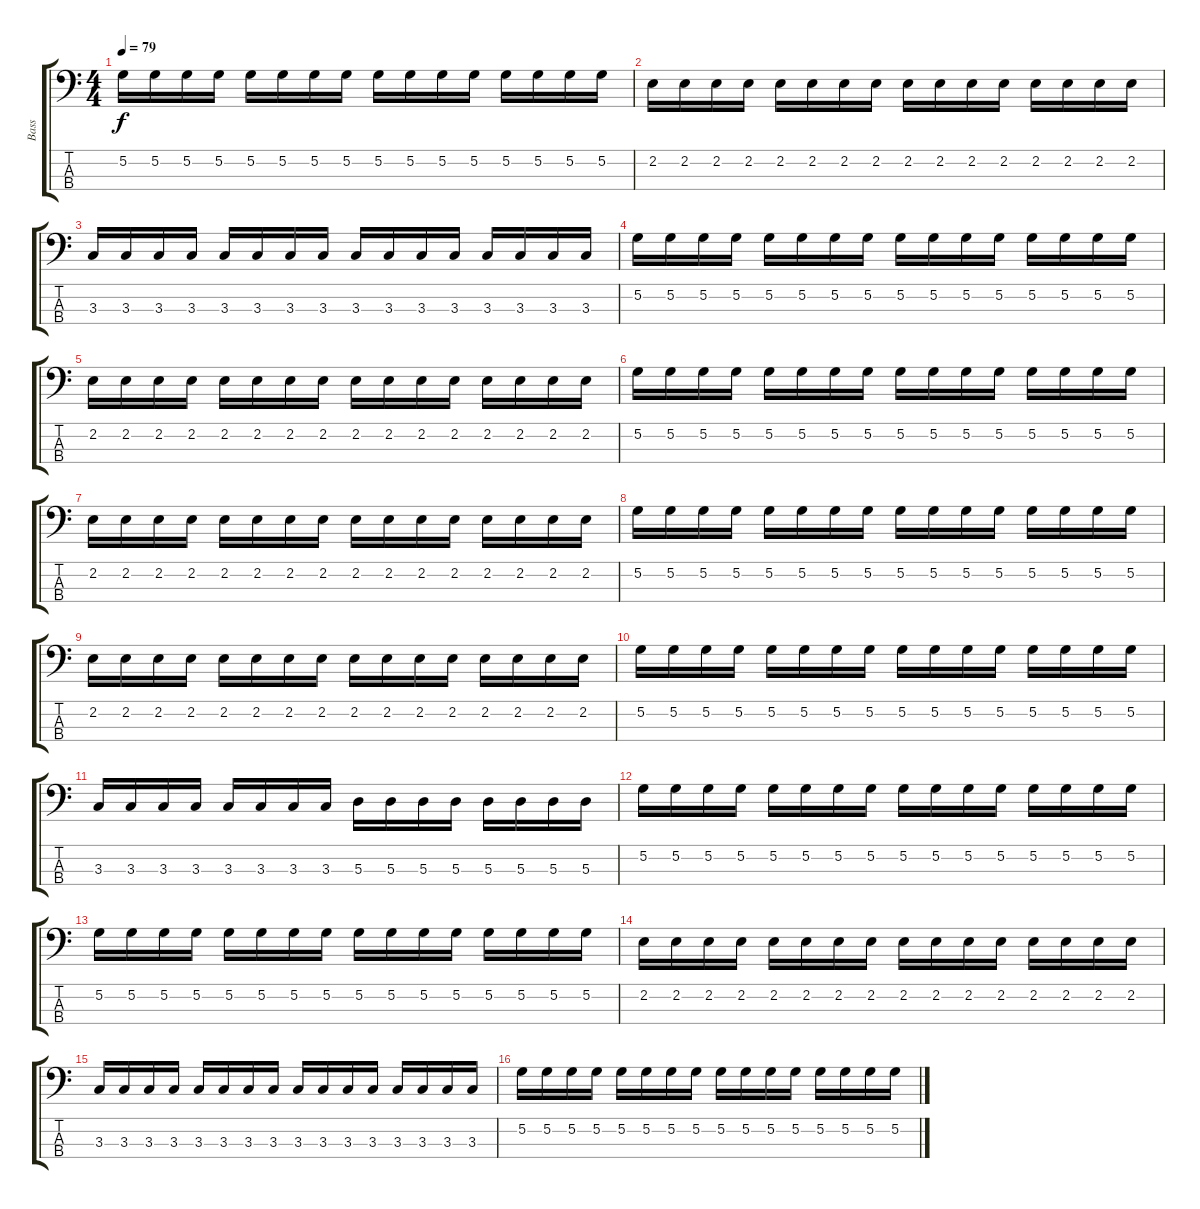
\track ("Bass" "Bass") {instrument electricbasspick}
\staff {score tabs}
\tuning (G2 D2 A1 E1) {hide}
\ts (4 4)
\tempo 79
\clef f4
\ks c
5.2.16{dy f} 5.2.16 5.2.16 5.2.16 5.2.16 5.2.16 5.2.16 5.2.16 5.2.16 5.2.16 5.2.16 5.2.16 5.2.16 5.2.16 5.2.16 5.2.16 |
2.2.16 2.2.16 2.2.16 2.2.16 2.2.16 2.2.16 2.2.16 2.2.16 2.2.16 2.2.16 2.2.16 2.2.16 2.2.16 2.2.16 2.2.16 2.2.16 |
3.3.16 3.3.16 3.3.16 3.3.16 3.3.16 3.3.16 3.3.16 3.3.16 3.3.16 3.3.16 3.3.16 3.3.16 3.3.16 3.3.16 3.3.16 3.3.16 |
5.2.16 5.2.16 5.2.16 5.2.16 5.2.16 5.2.16 5.2.16 5.2.16 5.2.16 5.2.16 5.2.16 5.2.16 5.2.16 5.2.16 5.2.16 5.2.16 |
2.2.16 2.2.16 2.2.16 2.2.16 2.2.16 2.2.16 2.2.16 2.2.16 2.2.16 2.2.16 2.2.16 2.2.16 2.2.16 2.2.16 2.2.16 2.2.16 |
5.2.16 5.2.16 5.2.16 5.2.16 5.2.16 5.2.16 5.2.16 5.2.16 5.2.16 5.2.16 5.2.16 5.2.16 5.2.16 5.2.16 5.2.16 5.2.16 |
2.2.16 2.2.16 2.2.16 2.2.16 2.2.16 2.2.16 2.2.16 2.2.16 2.2.16 2.2.16 2.2.16 2.2.16 2.2.16 2.2.16 2.2.16 2.2.16 |
5.2.16 5.2.16 5.2.16 5.2.16 5.2.16 5.2.16 5.2.16 5.2.16 5.2.16 5.2.16 5.2.16 5.2.16 5.2.16 5.2.16 5.2.16 5.2.16 |
2.2.16 2.2.16 2.2.16 2.2.16 2.2.16 2.2.16 2.2.16 2.2.16 2.2.16 2.2.16 2.2.16 2.2.16 2.2.16 2.2.16 2.2.16 2.2.16 |
5.2.16 5.2.16 5.2.16 5.2.16 5.2.16 5.2.16 5.2.16 5.2.16 5.2.16 5.2.16 5.2.16 5.2.16 5.2.16 5.2.16 5.2.16 5.2.16 |
3.3.16 3.3.16 3.3.16 3.3.16 3.3.16 3.3.16 3.3.16 3.3.16 5.3.16 5.3.16 5.3.16 5.3.16 5.3.16 5.3.16 5.3.16 5.3.16 |
5.2.16 5.2.16 5.2.16 5.2.16 5.2.16 5.2.16 5.2.16 5.2.16 5.2.16 5.2.16 5.2.16 5.2.16 5.2.16 5.2.16 5.2.16 5.2.16 |
5.2.16 5.2.16 5.2.16 5.2.16 5.2.16 5.2.16 5.2.16 5.2.16 5.2.16 5.2.16 5.2.16 5.2.16 5.2.16 5.2.16 5.2.16 5.2.16 |
2.2.16 2.2.16 2.2.16 2.2.16 2.2.16 2.2.16 2.2.16 2.2.16 2.2.16 2.2.16 2.2.16 2.2.16 2.2.16 2.2.16 2.2.16 2.2.16 |
3.3.16 3.3.16 3.3.16 3.3.16 3.3.16 3.3.16 3.3.16 3.3.16 3.3.16 3.3.16 3.3.16 3.3.16 3.3.16 3.3.16 3.3.16 3.3.16 |
5.2.16 5.2.16 5.2.16 5.2.16 5.2.16 5.2.16 5.2.16 5.2.16 5.2.16 5.2.16 5.2.16 5.2.16 5.2.16 5.2.16 5.2.16 5.2.16
